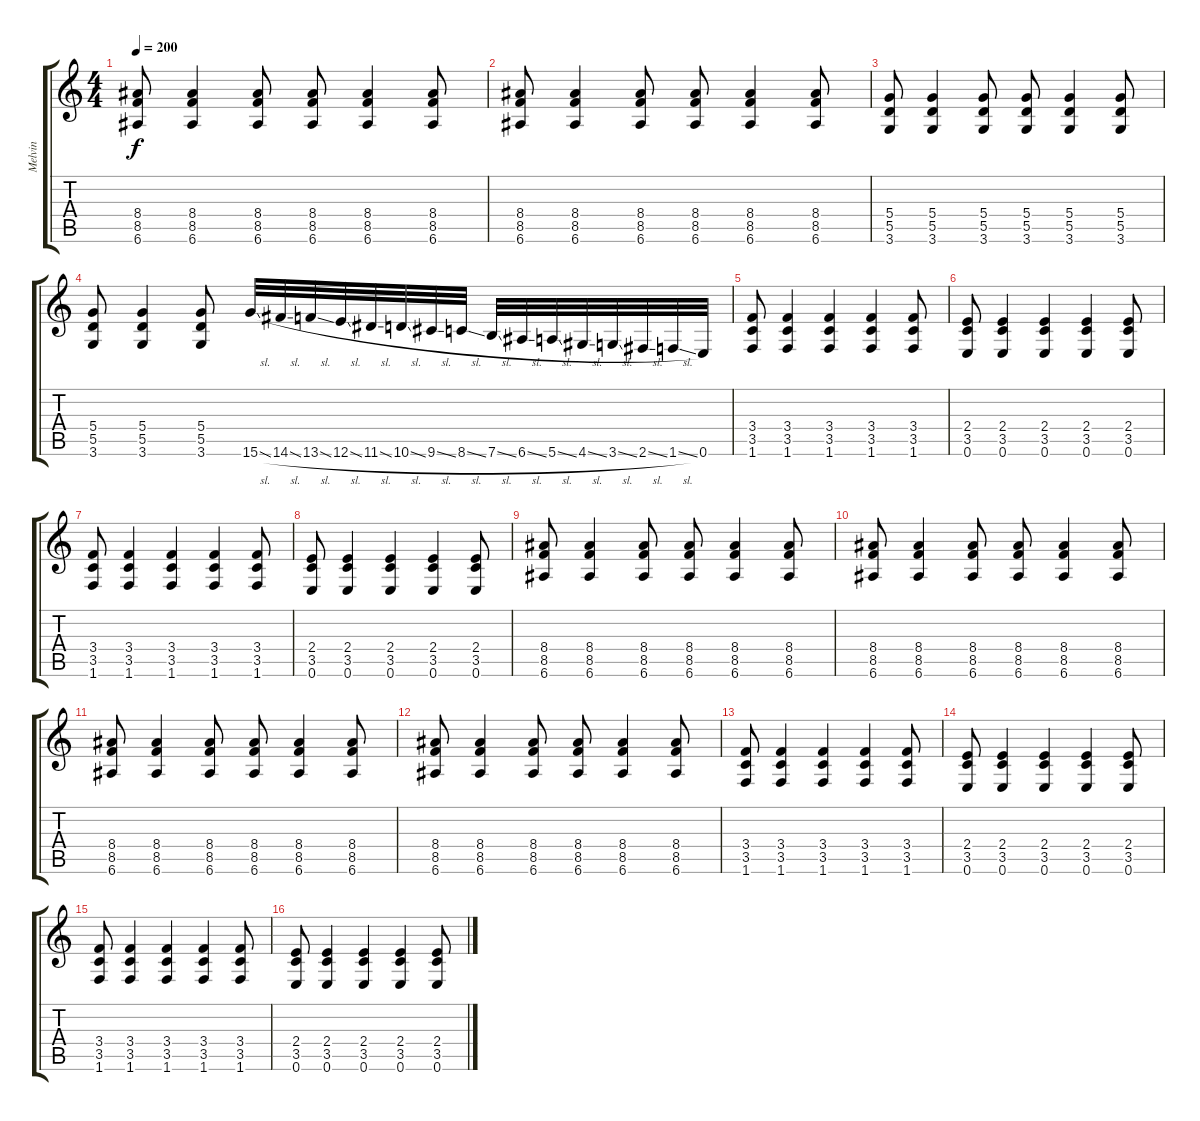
\track ("Melvin" "Melvin") {instrument overdrivenguitar}
\staff {score tabs}
\tuning (E4 B3 G3 D3 A2 E2) {hide}
\ts (4 4)
\tempo 200
\clef g2
\ks c
(8.4 8.5 6.6).8{dy f} (8.4 8.5 6.6).4 (8.4 8.5 6.6).8 (8.4 8.5 6.6).8 (8.4 8.5 6.6).4 (8.4 8.5 6.6).8 |
(8.4 8.5 6.6).8 (8.4 8.5 6.6).4 (8.4 8.5 6.6).8 (8.4 8.5 6.6).8 (8.4 8.5 6.6).4 (8.4 8.5 6.6).8 |
(5.4 5.5 3.6).8 (5.4 5.5 3.6).4 (5.4 5.5 3.6).8 (5.4 5.5 3.6).8 (5.4 5.5 3.6).4 (5.4 5.5 3.6).8 |
(5.4 5.5 3.6).8 (5.4 5.5 3.6).4 (5.4 5.5 3.6).8 15.6{sl}.32 14.6{sl}.32 13.6{sl}.32 12.6{sl}.32 11.6{sl}.32 10.6{sl}.32 9.6{sl}.32 8.6{sl}.32 7.6{sl}.32 6.6{sl}.32 5.6{sl}.32 4.6{sl}.32 3.6{sl}.32 2.6{sl}.32 1.6{sl}.32 0.6.32 |
(3.4 3.5 1.6).8 (3.4 3.5 1.6).4 (3.4 3.5 1.6).4 (3.4 3.5 1.6).4 (3.4 3.5 1.6).8 |
(2.4 3.5 0.6).8 (2.4 3.5 0.6).4 (2.4 3.5 0.6).4 (2.4 3.5 0.6).4 (2.4 3.5 0.6).8 |
(3.4 3.5 1.6).8 (3.4 3.5 1.6).4 (3.4 3.5 1.6).4 (3.4 3.5 1.6).4 (3.4 3.5 1.6).8 |
(2.4 3.5 0.6).8 (2.4 3.5 0.6).4 (2.4 3.5 0.6).4 (2.4 3.5 0.6).4 (2.4 3.5 0.6).8 |
(8.4 8.5 6.6).8 (8.4 8.5 6.6).4 (8.4 8.5 6.6).8 (8.4 8.5 6.6).8 (8.4 8.5 6.6).4 (8.4 8.5 6.6).8 |
(8.4 8.5 6.6).8 (8.4 8.5 6.6).4 (8.4 8.5 6.6).8 (8.4 8.5 6.6).8 (8.4 8.5 6.6).4 (8.4 8.5 6.6).8 |
(8.4 8.5 6.6).8 (8.4 8.5 6.6).4 (8.4 8.5 6.6).8 (8.4 8.5 6.6).8 (8.4 8.5 6.6).4 (8.4 8.5 6.6).8 |
(8.4 8.5 6.6).8 (8.4 8.5 6.6).4 (8.4 8.5 6.6).8 (8.4 8.5 6.6).8 (8.4 8.5 6.6).4 (8.4 8.5 6.6).8 |
(3.4 3.5 1.6).8 (3.4 3.5 1.6).4 (3.4 3.5 1.6).4 (3.4 3.5 1.6).4 (3.4 3.5 1.6).8 |
(2.4 3.5 0.6).8 (2.4 3.5 0.6).4 (2.4 3.5 0.6).4 (2.4 3.5 0.6).4 (2.4 3.5 0.6).8 |
(3.4 3.5 1.6).8 (3.4 3.5 1.6).4 (3.4 3.5 1.6).4 (3.4 3.5 1.6).4 (3.4 3.5 1.6).8 |
(2.4 3.5 0.6).8 (2.4 3.5 0.6).4 (2.4 3.5 0.6).4 (2.4 3.5 0.6).4 (2.4 3.5 0.6).8
